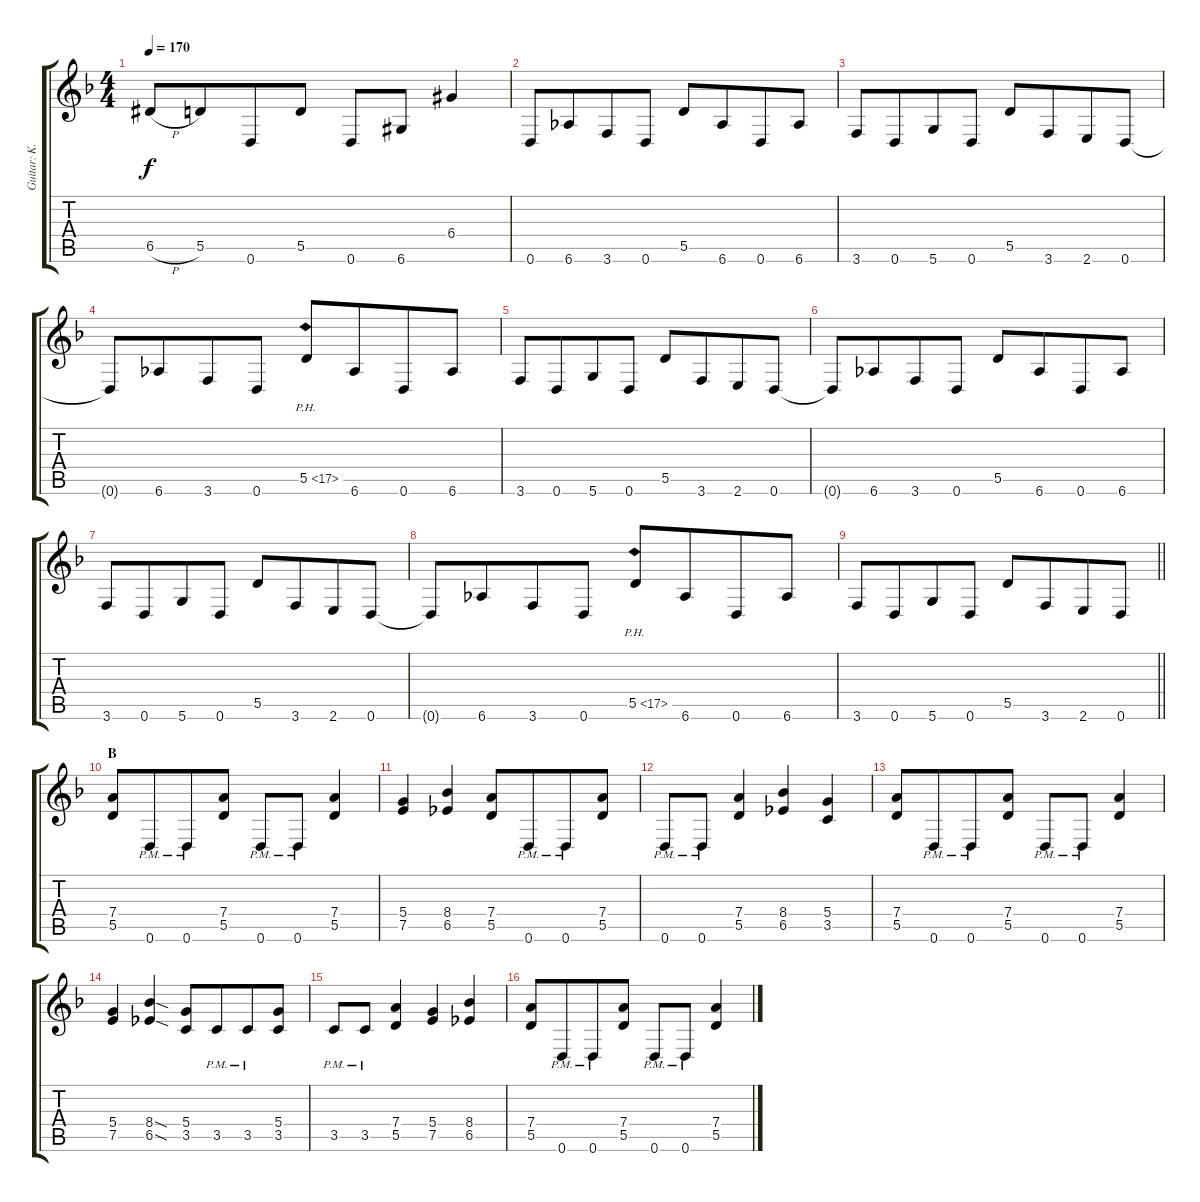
\track ("Guitar: K.K." "Guitar: K.") {instrument distortionguitar}
\staff {score tabs}
\tuning (E4 B3 G3 D3 A2 D2) {hide}
\ts (4 4)
\tempo 170
\clef g2
\ks f
6.5{h acc #}.8{dy f beam merge} 5.5.8{beam merge} 0.6.8 5.5.8 0.6.8 6.6{acc #}.8 6.4{acc #}.4 |
0.6.8 6.6.8{beam merge} 3.6.8 0.6.8 5.5.8 6.6.8{beam merge} 0.6.8 6.6.8 |
3.6.8 0.6.8{beam merge} 5.6.8 0.6.8 5.5.8 3.6.8{beam merge} 2.6.8 0.6.8 |
0.6{t}.8 6.6.8{beam merge} 3.6.8 0.6.8 5.5{ph 12}.8 6.6.8{beam merge} 0.6.8 6.6.8 |
3.6.8 0.6.8{beam merge} 5.6.8 0.6.8 5.5.8 3.6.8{beam merge} 2.6.8 0.6.8 |
0.6{t}.8 6.6.8{beam merge} 3.6.8 0.6.8 5.5.8 6.6.8{beam merge} 0.6.8 6.6.8 |
3.6.8 0.6.8{beam merge} 5.6.8 0.6.8 5.5.8 3.6.8{beam merge} 2.6.8 0.6.8 |
0.6{t}.8 6.6.8{beam merge} 3.6.8 0.6.8 5.5{ph 12}.8 6.6.8{beam merge} 0.6.8 6.6.8 |
\barLineRight lightlight
3.6.8 0.6.8{beam merge} 5.6.8 0.6.8 5.5.8 3.6.8{beam merge} 2.6.8 0.6.8 |
\section ("" "B")
(7.4 5.5).8 0.6{pm}.8{beam merge} 0.6{pm}.8 (7.4 5.5).8 0.6{pm}.8 0.6{pm}.8 (7.4 5.5).4 |
(5.4 7.5).4 (8.4 6.5).4 (7.4 5.5).8 0.6{pm}.8{beam merge} 0.6{pm}.8 (7.4 5.5).8 |
0.6{pm}.8 0.6{pm}.8 (7.4 5.5).4 (8.4 6.5).4 (5.4 3.5).4 |
(7.4 5.5).8 0.6{pm}.8{beam merge} 0.6{pm}.8 (7.4 5.5).8 0.6{pm}.8 0.6{pm}.8 (7.4 5.5).4 |
(5.4 7.5).4 (8.4{sod} 6.5{sod}).4 (5.4 3.5).8 3.5{pm}.8{beam merge} 3.5{pm}.8 (5.4 3.5).8 |
3.5{pm}.8 3.5{pm}.8 (7.4 5.5).4 (5.4 7.5).4 (8.4 6.5).4 |
(7.4 5.5).8 0.6{pm}.8{beam merge} 0.6{pm}.8 (7.4 5.5).8 0.6{pm}.8 0.6{pm}.8 (7.4 5.5).4
